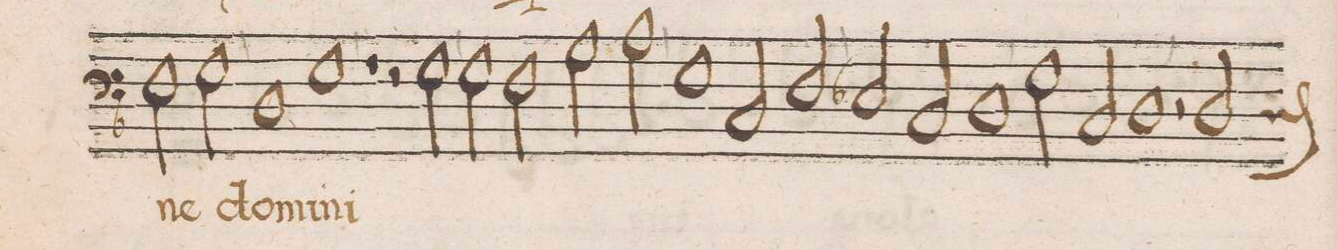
**kern	**text
*I"BASSVS	*
*clefF4	*
*k[b-]	*
*met(C|)	*
*M2/1	*
2F\	-ne
2G\	do-
=69-	=69-
1D	-mi-
1G	-ni
=70-	=70-
1r	.
2r	.
2G\	.
=71-	=71-
2G\	.
2F\	.
2B-\	.
2c\	.
=72-	=72-
1G	.
2C/	.
2F/	.
=73-	=73-
2E-X/	.
2C/	.
1D	.
=74-	=74-
2G\	.
2C/	.
1D	.
=75-	=75-
2r	.
2D/	.
*custos:D	*
*-	*-
